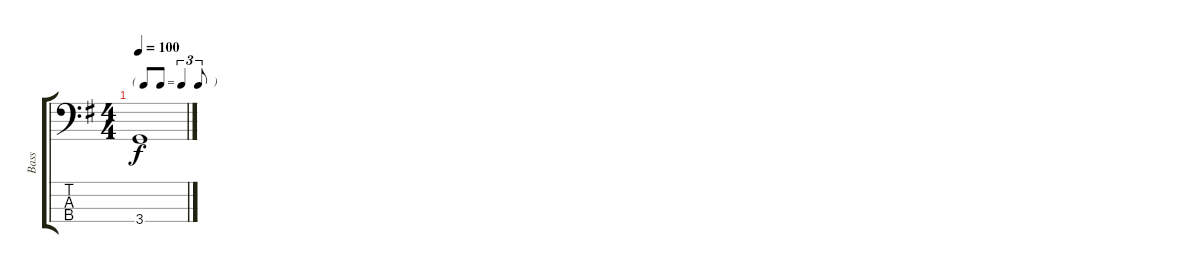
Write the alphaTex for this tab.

\track ("Bass" "Bass") {instrument electricbasspick}
\staff {score tabs}
\tuning (G2 D2 A1 E1) {hide}
\ts (4 4)
\tf triplet8th
\tempo 100
\clef f4
\ks g
3.4.1{dy f}
